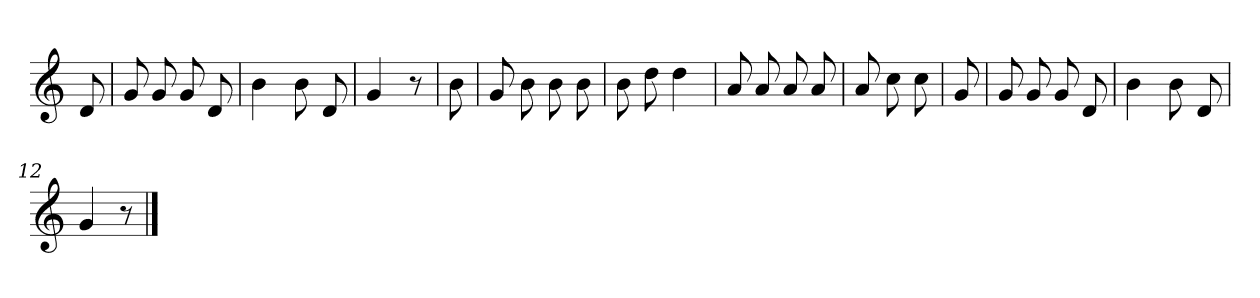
**kern
*part1
*staff1
*clefG2
*k[]
=
8d
=1
8g
8g
8g
8d
=2
4b
8b
8d
=3
4g
8r
=4
8b
=5
8g
8b
8b
8b
=6
8b
8dd
4dd
=7
8a
8a
8a
8a
=8
8a
8cc
8cc
=9
8g
=10
8g
8g
8g
8d
=11
4b
8b
8d
=12
4g
8r
==
*-
